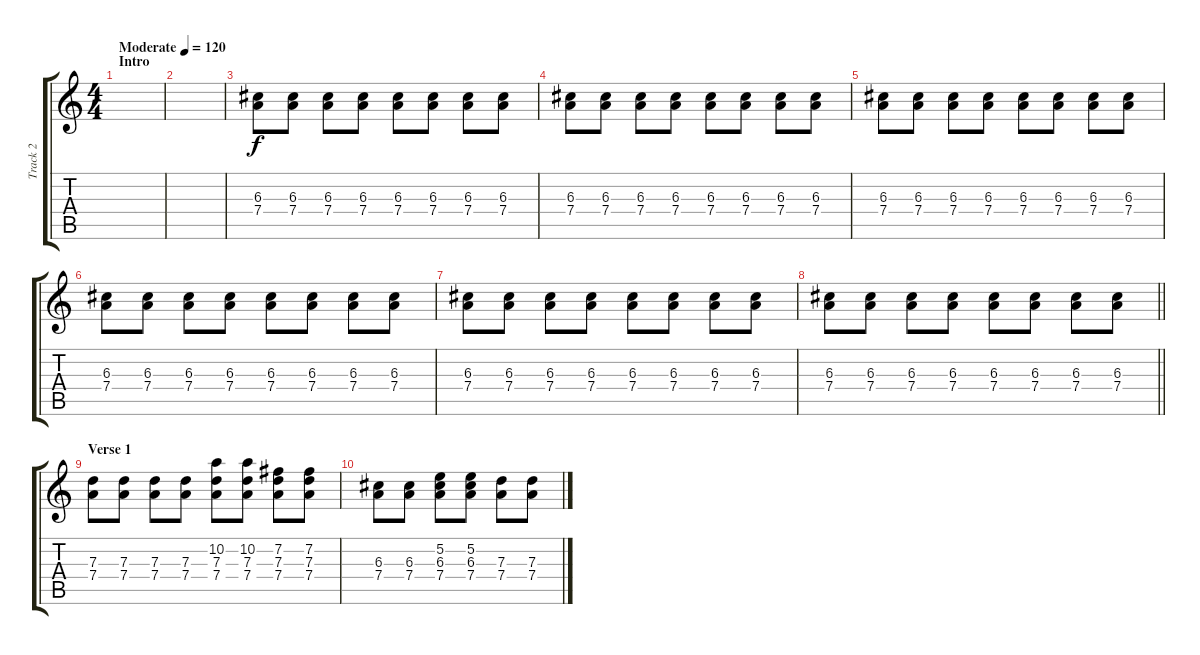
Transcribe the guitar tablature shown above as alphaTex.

\track ("Track 2" "Track 2") {instrument overdrivenguitar}
\staff {score tabs}
\tuning (E4 B3 G3 D3 A2 E2) {hide}
\ts (4 4)
\section ("" "Intro")
\tempo (120 "Moderate")
\clef g2
\ks c
|
|
(6.3 7.4).8 (6.3 7.4).8 (6.3 7.4).8 (6.3 7.4).8 (6.3 7.4).8 (6.3 7.4).8 (6.3 7.4).8 (6.3 7.4).8 |
(6.3 7.4).8 (6.3 7.4).8 (6.3 7.4).8 (6.3 7.4).8 (6.3 7.4).8 (6.3 7.4).8 (6.3 7.4).8 (6.3 7.4).8 |
(6.3 7.4).8 (6.3 7.4).8 (6.3 7.4).8 (6.3 7.4).8 (6.3 7.4).8 (6.3 7.4).8 (6.3 7.4).8 (6.3 7.4).8 |
(6.3 7.4).8 (6.3 7.4).8 (6.3 7.4).8 (6.3 7.4).8 (6.3 7.4).8 (6.3 7.4).8 (6.3 7.4).8 (6.3 7.4).8 |
(6.3 7.4).8 (6.3 7.4).8 (6.3 7.4).8 (6.3 7.4).8 (6.3 7.4).8 (6.3 7.4).8 (6.3 7.4).8 (6.3 7.4).8 |
\barLineRight lightlight
(6.3 7.4).8 (6.3 7.4).8 (6.3 7.4).8 (6.3 7.4).8 (6.3 7.4).8 (6.3 7.4).8 (6.3 7.4).8 (6.3 7.4).8 |
\section ("" "Verse 1")
(7.3 7.4).8 (7.3 7.4).8 (7.3 7.4).8 (7.3 7.4).8 (10.2 7.3 7.4).8 (10.2 7.3 7.4).8 (7.2 7.3 7.4).8 (7.2 7.3 7.4).8 |
(6.3 7.4).8 (6.3 7.4).8 (5.2 6.3 7.4).8 (5.2 6.3 7.4).8 (7.3 7.4).8 (7.3 7.4).8
